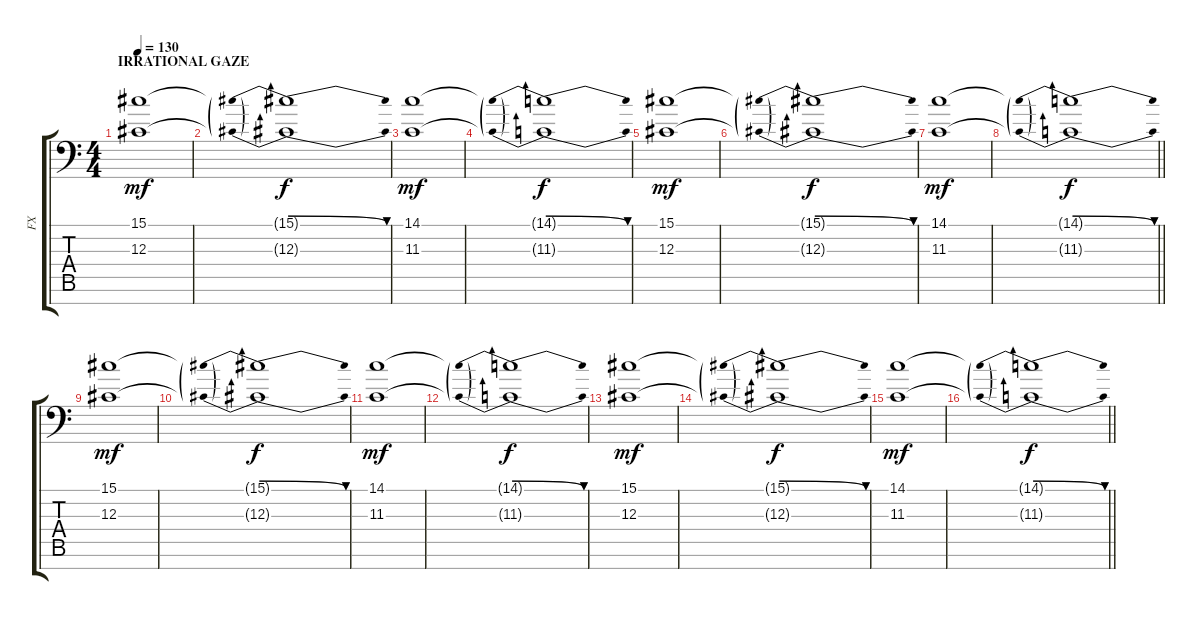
\track ("FX" "FX") {instrument pad3polysynth}
\staff {score tabs}
\tuning (Bb3 F3 Db3 Ab2 Eb2 Bb1 F1) {hide}
\ts (4 4)
\section ("" "IRRATIONAL GAZE")
\tempo 130
\clef f4
\ks c
(15.1 12.3).1{dy mf} |
(15.1{be (prebendrelease 0 1 60 0) t} 12.3{be (prebendrelease 0 1 60 0) t}).1{dy f} |
(14.1 11.3).1{dy mf} |
(14.1{be (prebendrelease 0 1 60 0) t} 11.3{be (prebendrelease 0 1 60 0) t}).1{dy f} |
(15.1 12.3).1{dy mf} |
(15.1{be (prebendrelease 0 1 60 0) t} 12.3{be (prebendrelease 0 1 60 0) t}).1{dy f} |
(14.1 11.3).1{dy mf} |
\barLineRight lightlight
(14.1{be (prebendrelease 0 1 60 0) t} 11.3{be (prebendrelease 0 1 60 0) t}).1{dy f} |
(15.1 12.3).1{dy mf} |
(15.1{be (prebendrelease 0 1 60 0) t} 12.3{be (prebendrelease 0 1 60 0) t}).1{dy f} |
(14.1 11.3).1{dy mf} |
(14.1{be (prebendrelease 0 1 60 0) t} 11.3{be (prebendrelease 0 1 60 0) t}).1{dy f} |
(15.1 12.3).1{dy mf} |
(15.1{be (prebendrelease 0 1 60 0) t} 12.3{be (prebendrelease 0 1 60 0) t}).1{dy f} |
(14.1 11.3).1{dy mf} |
\barLineRight lightlight
(14.1{be (prebendrelease 0 1 60 0) t} 11.3{be (prebendrelease 0 1 60 0) t}).1{dy f}
